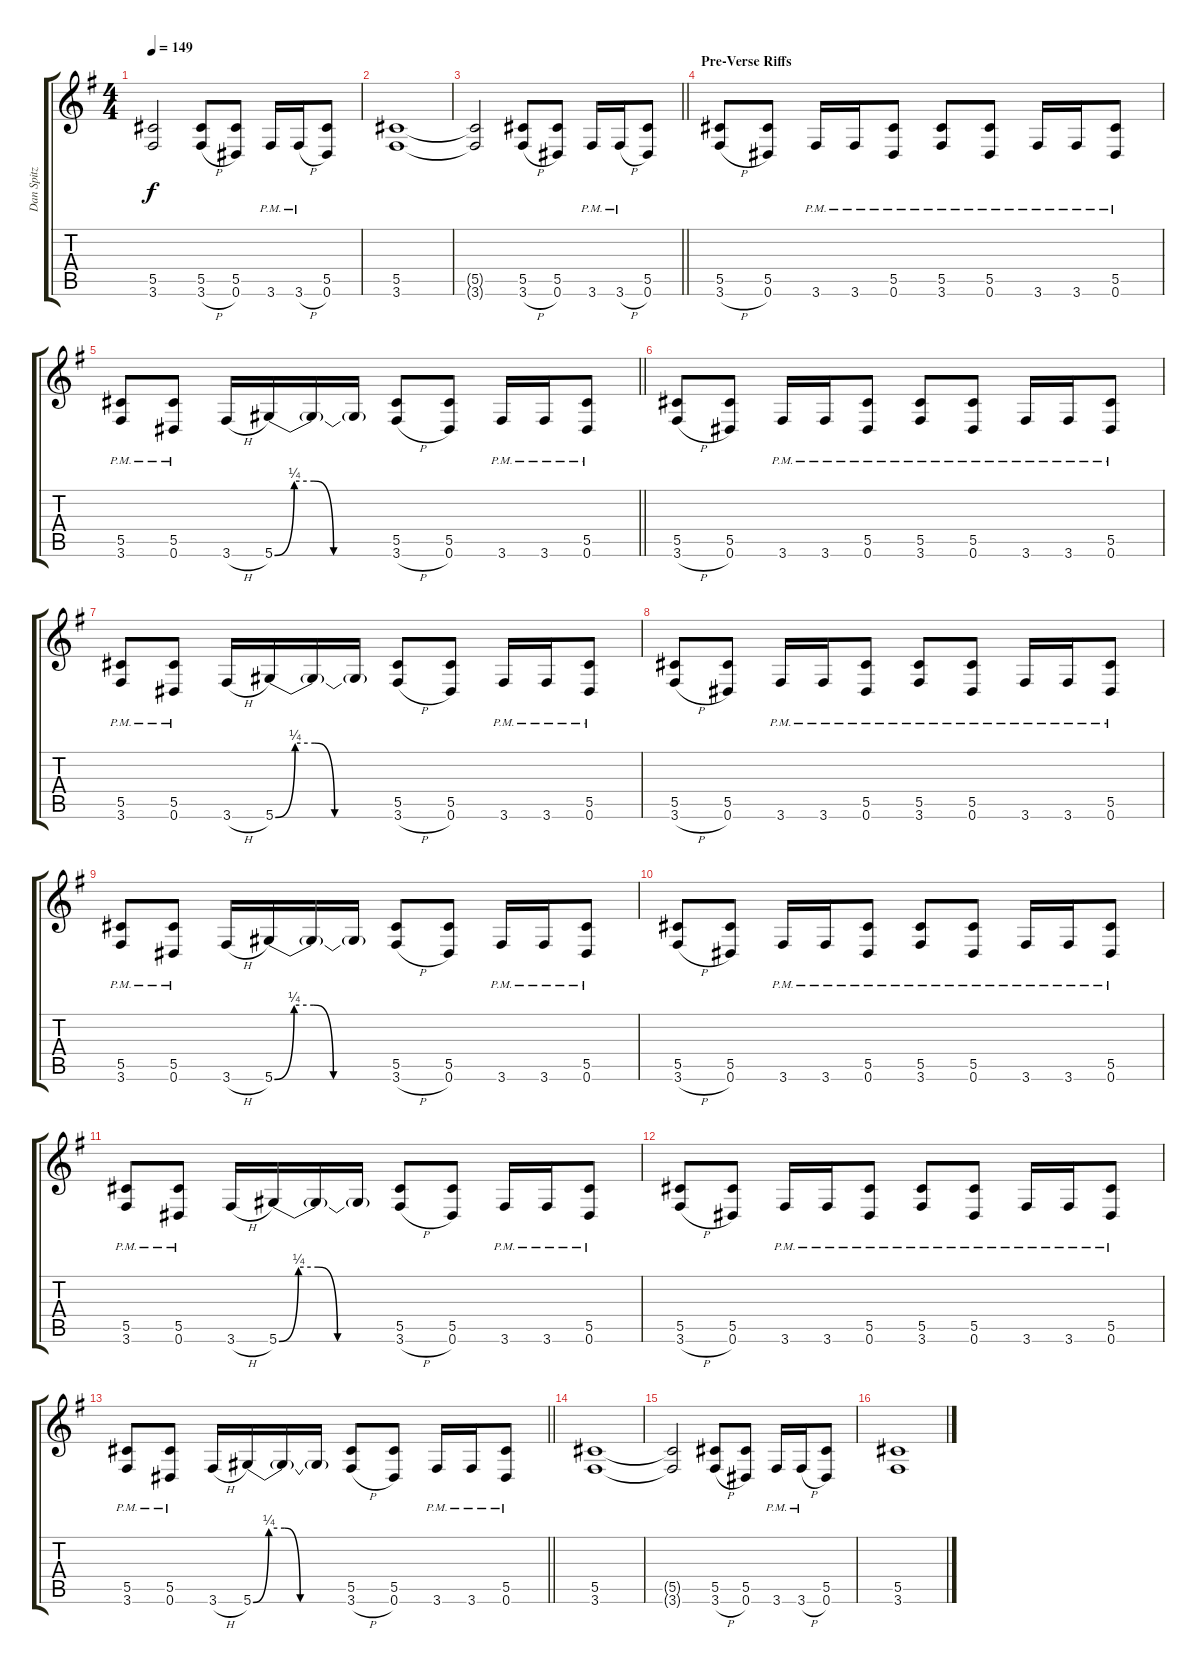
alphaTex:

\track ("Dan Spitz" "Dan Spitz") {instrument overdrivenguitar}
\staff {score tabs}
\tuning (Eb4 Bb3 Gb3 Db3 Ab2 Eb2) {hide}
\ts (4 4)
\tempo 149
\clef g2
\ks g
(5.5{t} 3.6{t}).2{dy f} (5.5 3.6{h}).8 (5.5 0.6).8 3.6{pm}.16 3.6{h pm}.16 (5.5 0.6).8 |
(5.5 3.6).1 |
\barLineRight lightlight
(5.5{t} 3.6{t}).2 (5.5 3.6{h}).8 (5.5 0.6).8 3.6{pm}.16 3.6{h pm}.16 (5.5 0.6).8 |
\section ("" "Pre-Verse Riffs")
(5.5 3.6{h}).8 (5.5 0.6).8 3.6{pm}.16 3.6{pm}.16 (5.5{pm} 0.6{pm}).8 (5.5{pm} 3.6{pm}).8 (5.5{pm} 0.6{pm}).8 3.6{pm}.16 3.6{pm}.16 (5.5{pm} 0.6{pm}).8 |
\barLineRight lightlight
(5.5{pm} 3.6{pm}).8 (5.5{pm} 0.6{pm}).8 3.6{h}.16 5.6{be (custom 0 0 10 1 20 1 30 0 60 0)}.16 5.6{t}.16 5.6{t}.16 (5.5 3.6{h}).8 (5.5 0.6).8 3.6{pm}.16 3.6{pm}.16 (5.5{pm} 0.6{pm}).8 |
(5.5 3.6{h}).8 (5.5 0.6).8 3.6{pm}.16 3.6{pm}.16 (5.5{pm} 0.6{pm}).8 (5.5{pm} 3.6{pm}).8 (5.5{pm} 0.6{pm}).8 3.6{pm}.16 3.6{pm}.16 (5.5{pm} 0.6{pm}).8 |
(5.5{pm} 3.6{pm}).8 (5.5{pm} 0.6{pm}).8 3.6{h}.16 5.6{be (custom 0 0 10 1 20 1 30 0 60 0)}.16 5.6{t}.16 5.6{t}.16 (5.5 3.6{h}).8 (5.5 0.6).8 3.6{pm}.16 3.6{pm}.16 (5.5{pm} 0.6{pm}).8 |
(5.5 3.6{h}).8 (5.5 0.6).8 3.6{pm}.16 3.6{pm}.16 (5.5{pm} 0.6{pm}).8 (5.5{pm} 3.6{pm}).8 (5.5{pm} 0.6{pm}).8 3.6{pm}.16 3.6{pm}.16 (5.5{pm} 0.6{pm}).8 |
(5.5{pm} 3.6{pm}).8 (5.5{pm} 0.6{pm}).8 3.6{h}.16 5.6{be (custom 0 0 10 1 20 1 30 0 60 0)}.16 5.6{t}.16 5.6{t}.16 (5.5 3.6{h}).8 (5.5 0.6).8 3.6{pm}.16 3.6{pm}.16 (5.5{pm} 0.6{pm}).8 |
(5.5 3.6{h}).8 (5.5 0.6).8 3.6{pm}.16 3.6{pm}.16 (5.5{pm} 0.6{pm}).8 (5.5{pm} 3.6{pm}).8 (5.5{pm} 0.6{pm}).8 3.6{pm}.16 3.6{pm}.16 (5.5{pm} 0.6{pm}).8 |
(5.5{pm} 3.6{pm}).8 (5.5{pm} 0.6{pm}).8 3.6{h}.16 5.6{be (custom 0 0 10 1 20 1 30 0 60 0)}.16 5.6{t}.16 5.6{t}.16 (5.5 3.6{h}).8 (5.5 0.6).8 3.6{pm}.16 3.6{pm}.16 (5.5{pm} 0.6{pm}).8 |
(5.5 3.6{h}).8 (5.5 0.6).8 3.6{pm}.16 3.6{pm}.16 (5.5{pm} 0.6{pm}).8 (5.5{pm} 3.6{pm}).8 (5.5{pm} 0.6{pm}).8 3.6{pm}.16 3.6{pm}.16 (5.5{pm} 0.6{pm}).8 |
\barLineRight lightlight
(5.5{pm} 3.6{pm}).8 (5.5{pm} 0.6{pm}).8 3.6{h}.16 5.6{be (custom 0 0 10 1 20 1 30 0 60 0)}.16 5.6{t}.16 5.6{t}.16 (5.5 3.6{h}).8 (5.5 0.6).8 3.6{pm}.16 3.6{pm}.16 (5.5{pm} 0.6{pm}).8 |
(5.5 3.6).1 |
(5.5{t} 3.6{t}).2 (5.5 3.6{h}).8 (5.5 0.6).8 3.6{pm}.16 3.6{h pm}.16 (5.5 0.6).8 |
(5.5 3.6).1
